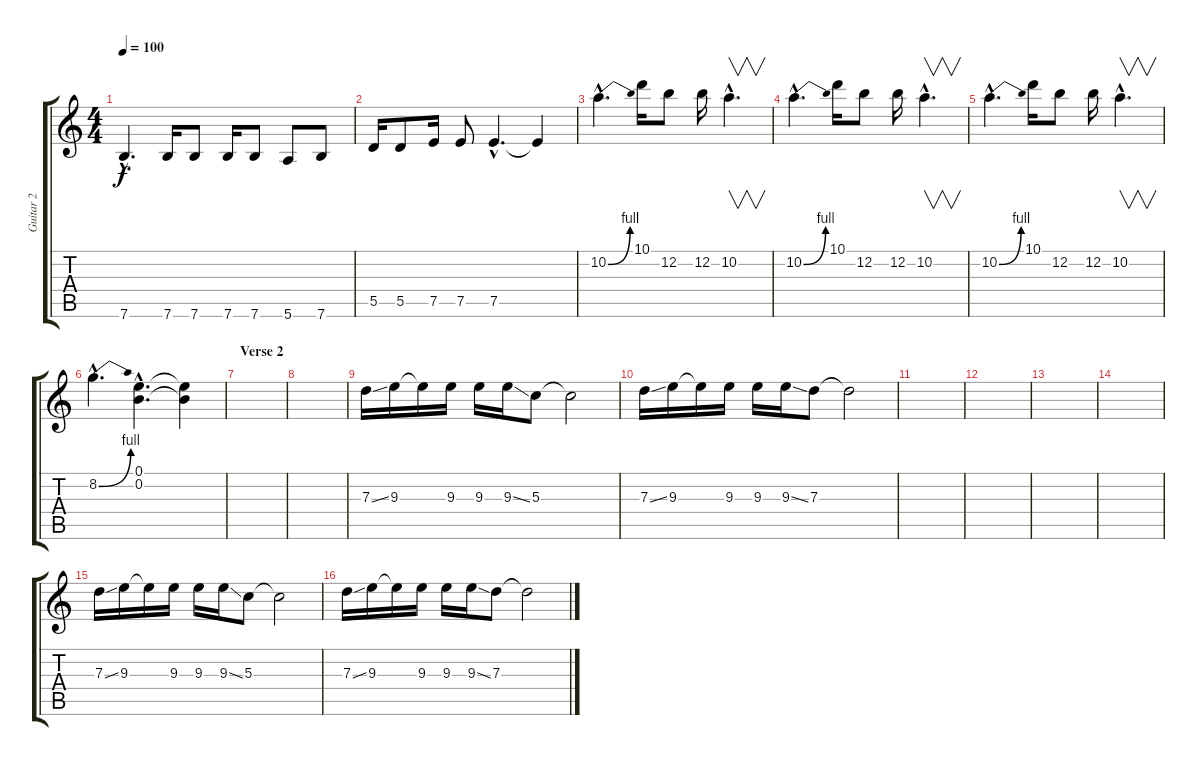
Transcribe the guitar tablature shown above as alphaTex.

\track ("Guitar 2" "Guitar 2") {instrument overdrivenguitar}
\staff {score tabs}
\tuning (E4 B3 G3 D3 A2 E2) {hide}
\ts (4 4)
\tempo 100
\clef g2
\ks c
7.6{hac}.4{d dy f} 7.6.16 7.6.8 7.6.16 7.6.8 5.6.8 7.6.8 |
5.5.16 5.5.8 7.5.16 7.5.8 7.5{hac}.4{d} 7.5{t}.4 |
10.2{be (bend 0 0 60 4) hac}.4{d} 10.1.16 12.2.8 12.2.16 10.2{hac}.4{v d} |
10.2{be (bend 0 0 60 4) hac}.4{d} 10.1.16 12.2.8 12.2.16 10.2{hac}.4{v d} |
10.2{be (bend 0 0 60 4) hac}.4{d} 10.1.16 12.2.8 12.2.16 10.2{hac}.4{v d} |
8.2{be (bend 0 0 60 4) hac}.4{d} (0.1{hac} 0.2{hac}).4{d} (0.1{t} 0.2{t}).4 |
\section ("" "Verse 2")
|
|
7.3{ss}.16{volume 10 instrument guitarharmonics} 9.3.16 9.3{t}.16 9.3.16 9.3.16 9.3{ss}.16 5.3.8 5.3{t}.2 |
7.3{ss}.16 9.3.16 9.3{t}.16 9.3.16 9.3.16 9.3{ss}.16 7.3.8 7.3{t}.2 |
|
|
|
|
7.3{ss}.16 9.3.16 9.3{t}.16 9.3.16 9.3.16 9.3{ss}.16 5.3.8 5.3{t}.2 |
7.3{ss}.16 9.3.16 9.3{t}.16 9.3.16 9.3.16 9.3{ss}.16 7.3.8 7.3{t}.2
